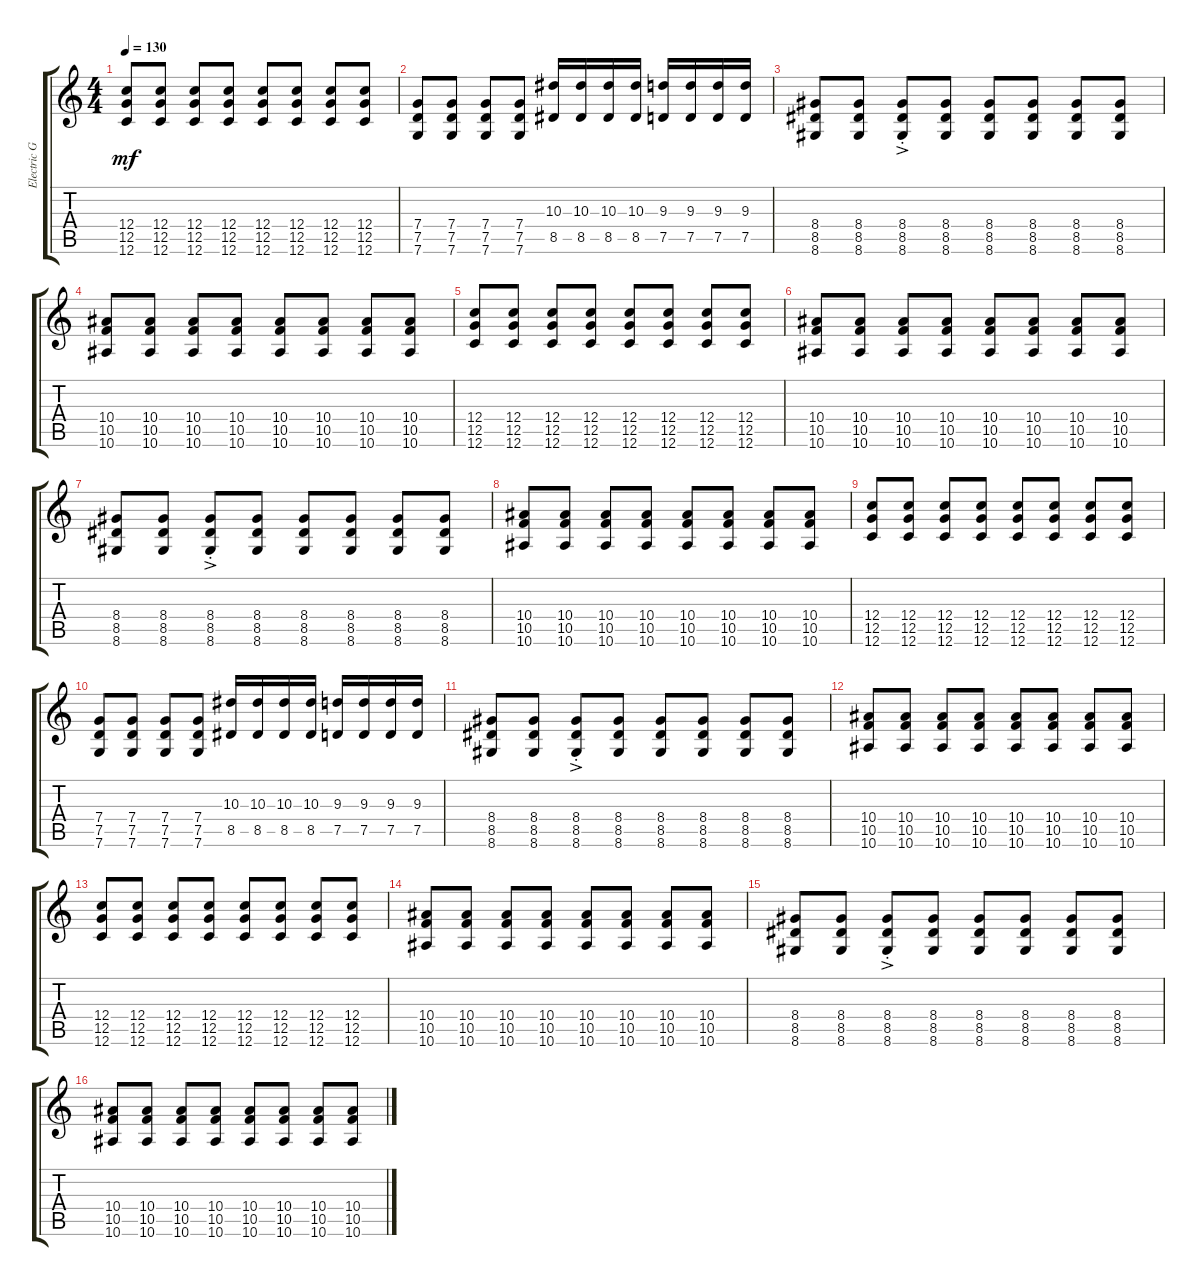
\track ("Electric Guitar" "Electric G") {instrument distortionguitar}
\staff {score tabs}
\tuning (D4 A3 F3 C3 G2 C2) {hide}
\ts (4 4)
\tempo 130
\clef g2
\ks c
(12.4 12.5 12.6).8{dy mf} (12.4 12.5 12.6).8 (12.4 12.5 12.6).8 (12.4 12.5 12.6).8 (12.4 12.5 12.6).8 (12.4 12.5 12.6).8 (12.4 12.5 12.6).8 (12.4 12.5 12.6).8 |
(7.4 7.5 7.6).8 (7.4 7.5 7.6).8 (7.4 7.5 7.6).8 (7.4 7.5 7.6).8 (10.3 8.5).16 (10.3 8.5).16 (10.3 8.5).16 (10.3 8.5).16 (9.3 7.5).16 (9.3 7.5).16 (9.3 7.5).16 (9.3 7.5).16 |
(8.4 8.5 8.6).8 (8.4 8.5 8.6).8 (8.4 8.5 8.6{ac st}).8 (8.4 8.5 8.6).8 (8.4 8.5 8.6).8 (8.4 8.5 8.6).8 (8.4 8.5 8.6).8 (8.4 8.5 8.6).8 |
(10.4 10.5 10.6).8 (10.4 10.5 10.6).8 (10.4 10.5 10.6).8 (10.4 10.5 10.6).8 (10.4 10.5 10.6).8 (10.4 10.5 10.6).8 (10.4 10.5 10.6).8 (10.4 10.5 10.6).8 |
(12.4 12.5 12.6).8 (12.4 12.5 12.6).8 (12.4 12.5 12.6).8 (12.4 12.5 12.6).8 (12.4 12.5 12.6).8 (12.4 12.5 12.6).8 (12.4 12.5 12.6).8 (12.4 12.5 12.6).8 |
(10.4 10.5 10.6).8 (10.4 10.5 10.6).8 (10.4 10.5 10.6).8 (10.4 10.5 10.6).8 (10.4 10.5 10.6).8 (10.4 10.5 10.6).8 (10.4 10.5 10.6).8 (10.4 10.5 10.6).8 |
(8.4 8.5 8.6).8 (8.4 8.5 8.6).8 (8.4 8.5 8.6{ac st}).8 (8.4 8.5 8.6).8 (8.4 8.5 8.6).8 (8.4 8.5 8.6).8 (8.4 8.5 8.6).8 (8.4 8.5 8.6).8 |
(10.4 10.5 10.6).8 (10.4 10.5 10.6).8 (10.4 10.5 10.6).8 (10.4 10.5 10.6).8 (10.4 10.5 10.6).8 (10.4 10.5 10.6).8 (10.4 10.5 10.6).8 (10.4 10.5 10.6).8 |
(12.4 12.5 12.6).8 (12.4 12.5 12.6).8 (12.4 12.5 12.6).8 (12.4 12.5 12.6).8 (12.4 12.5 12.6).8 (12.4 12.5 12.6).8 (12.4 12.5 12.6).8 (12.4 12.5 12.6).8 |
(7.4 7.5 7.6).8 (7.4 7.5 7.6).8 (7.4 7.5 7.6).8 (7.4 7.5 7.6).8 (10.3 8.5).16 (10.3 8.5).16 (10.3 8.5).16 (10.3 8.5).16 (9.3 7.5).16 (9.3 7.5).16 (9.3 7.5).16 (9.3 7.5).16 |
(8.4 8.5 8.6).8 (8.4 8.5 8.6).8 (8.4 8.5 8.6{ac st}).8 (8.4 8.5 8.6).8 (8.4 8.5 8.6).8 (8.4 8.5 8.6).8 (8.4 8.5 8.6).8 (8.4 8.5 8.6).8 |
(10.4 10.5 10.6).8 (10.4 10.5 10.6).8 (10.4 10.5 10.6).8 (10.4 10.5 10.6).8 (10.4 10.5 10.6).8 (10.4 10.5 10.6).8 (10.4 10.5 10.6).8 (10.4 10.5 10.6).8 |
(12.4 12.5 12.6).8 (12.4 12.5 12.6).8 (12.4 12.5 12.6).8 (12.4 12.5 12.6).8 (12.4 12.5 12.6).8 (12.4 12.5 12.6).8 (12.4 12.5 12.6).8 (12.4 12.5 12.6).8 |
(10.4 10.5 10.6).8 (10.4 10.5 10.6).8 (10.4 10.5 10.6).8 (10.4 10.5 10.6).8 (10.4 10.5 10.6).8 (10.4 10.5 10.6).8 (10.4 10.5 10.6).8 (10.4 10.5 10.6).8 |
(8.4 8.5 8.6).8 (8.4 8.5 8.6).8 (8.4 8.5 8.6{ac st}).8 (8.4 8.5 8.6).8 (8.4 8.5 8.6).8 (8.4 8.5 8.6).8 (8.4 8.5 8.6).8 (8.4 8.5 8.6).8 |
(10.4 10.5 10.6).8 (10.4 10.5 10.6).8 (10.4 10.5 10.6).8 (10.4 10.5 10.6).8 (10.4 10.5 10.6).8 (10.4 10.5 10.6).8 (10.4 10.5 10.6).8 (10.4 10.5 10.6).8
